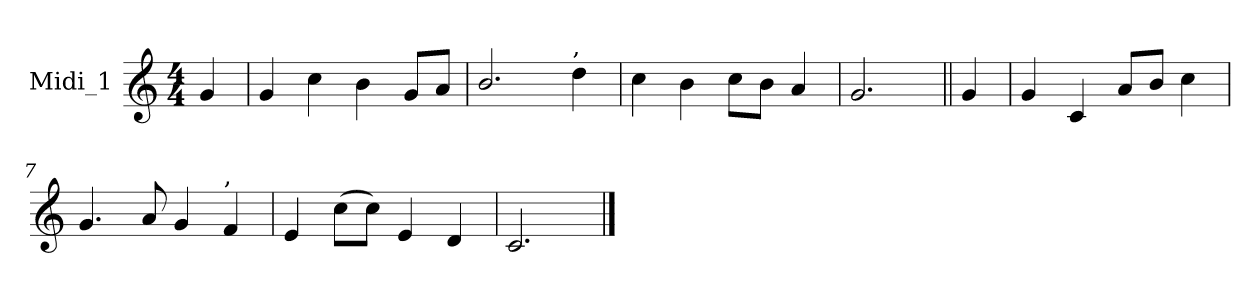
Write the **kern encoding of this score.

**kern
*part1
*staff1
*I"Midi_1
*clefG2
*k[]
*C:
*M4/4
=
4g
=1
4g
4cc
4b
8gL
8aJ
=2
2.b/
!LO:TX:a:t=,
4dd
=3
4cc
4b
8ccL
8bJ
4a
=4
2.g
!!LO:LB:g=z
=5||
4g
=6
4g
4c
8aL
8bJ
4cc
=7
4.g
8a/
4g
!LO:TX:a:t=,
4f
=8
4e
(>8ccL
8ccJ)
4e
4d
=9
2.c
==
*-
